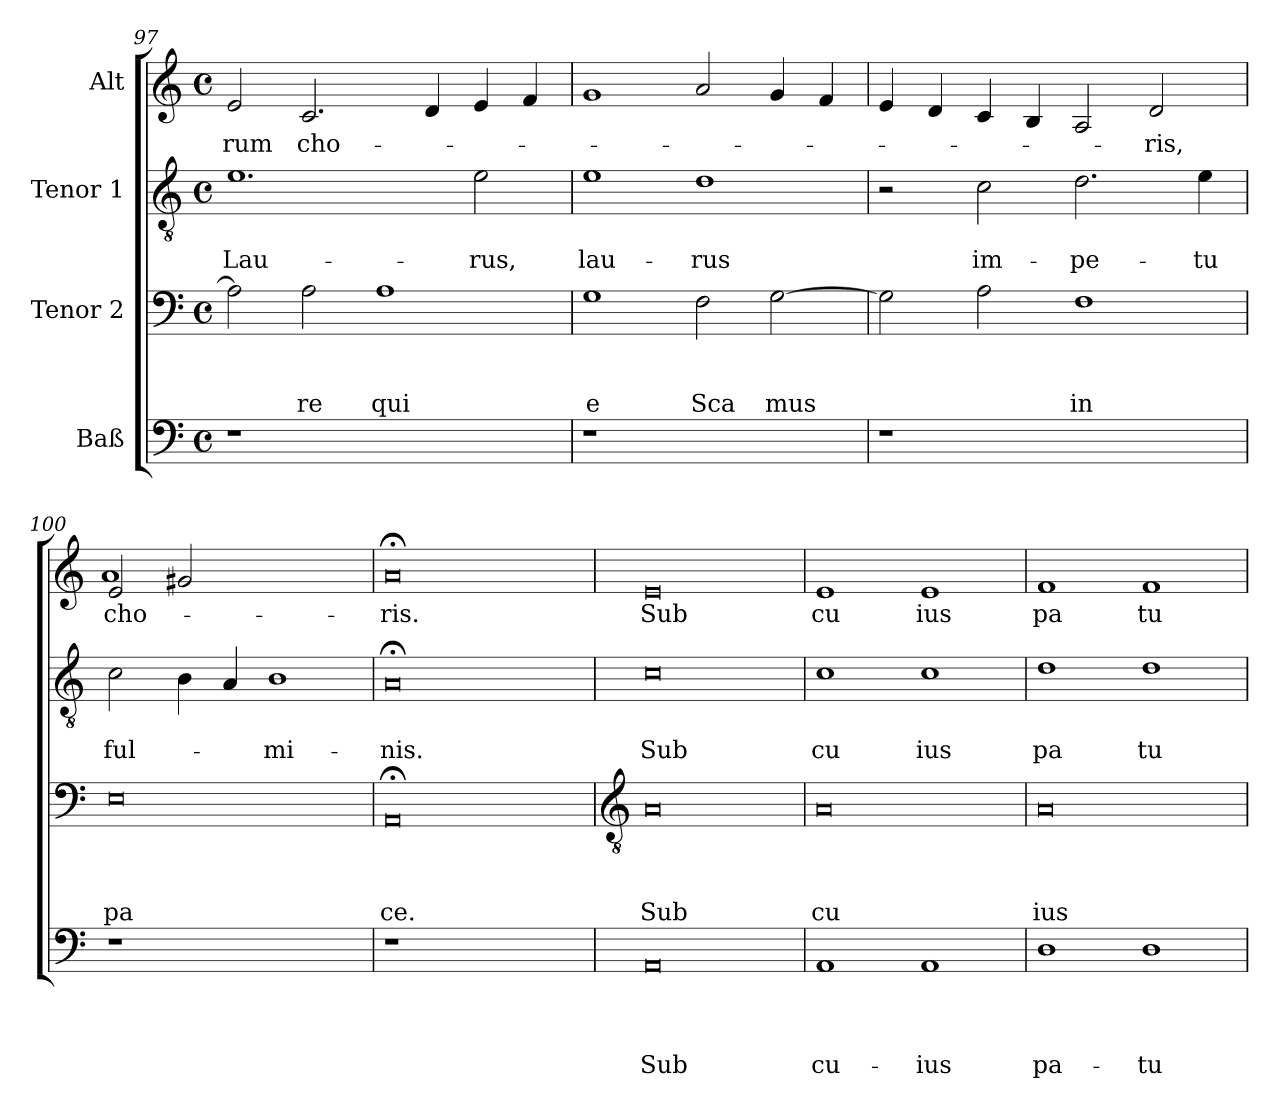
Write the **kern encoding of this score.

**kern	**text	**text	**text	**text	**kern	**text	**text	**text	**kern	**text	**text	**kern	**text
*part4	*part4	*part4	*part4	*part4	*part3	*part3	*part3	*part3	*part2	*part2	*part2	*part1	*part1
*staff4	*staff4	*staff4	*staff4	*staff4	*staff3	*staff3	*staff3	*staff3	*staff2	*staff2	*staff2	*staff1	*staff1
*I"Baß	*	*	*	*	*I"Tenor 2	*	*	*	*I"Tenor 1	*	*	*I"Alt	*
*clefF4	*	*	*	*	*clefF4	*	*	*	*clefGv2	*	*	*clefG2	*
*k[]	*	*	*	*	*k[]	*	*	*	*k[]	*	*	*k[]	*
*C:	*	*	*	*	*C:	*	*	*	*C:	*	*	*C:	*
*M4/4	*	*	*	*	*M4/4	*	*	*	*M4/4	*	*	*M4/4	*
*met(c)	*	*	*	*	*met(c)	*	*	*	*met(c)	*	*	*met(c)	*
=97	=97	=97	=97	=97	=97	=97	=97	=97	=97	=97	=97	=97	=97
!	!	!	!	!	!	!	!	!	!	!	!LO:LY:b	!	!LO:LY:b
1r	.	.	.	.	2A\]	.	.	.	1.e	.	Lau-	2e/	rum
!	!	!	!	!	!	!	!	!LO:LY:b	!	!	!	!	!LO:LY:b
.	.	.	.	.	2A\	.	.	re	.	.	.	2.c/	cho-
!	!	!	!	!	!	!	!	!LO:LY:b	!	!	!	!	!
1ryy	.	.	.	.	1A	.	.	qui	.	.	.	.	.
.	.	.	.	.	.	.	.	.	.	.	.	4d/	.
!	!	!	!	!	!	!	!	!	!	!	!LO:LY:b	!	!
.	.	.	.	.	.	.	.	.	2e\	.	-rus,	4e/	.
.	.	.	.	.	.	.	.	.	.	.	.	4f/	.
=98	=98	=98	=98	=98	=98	=98	=98	=98	=98	=98	=98	=98	=98
!	!	!	!	!	!	!	!	!LO:LY:b	!	!	!LO:LY:b	!	!
1r	.	.	.	.	1G	.	.	e	1e	.	lau-	1g	.
!	!	!	!	!	!	!	!	!LO:LY:b	!	!	!LO:LY:b	!	!
1ryy	.	.	.	.	2F\	.	.	Sca	1d	.	-rus	2a/	.
!	!	!	!	!	!	!	!	!LO:LY:b	!	!	!	!	!
.	.	.	.	.	[>2G\	.	.	mus	.	.	.	4g/	.
.	.	.	.	.	.	.	.	.	.	.	.	4f/	.
=99	=99	=99	=99	=99	=99	=99	=99	=99	=99	=99	=99	=99	=99
1r	.	.	.	.	2G\]	.	.	.	2r	.	.	4e/	.
.	.	.	.	.	.	.	.	.	.	.	.	4d/	.
!	!	!	!	!	!	!	!	!	!	!	!LO:LY:b	!	!
.	.	.	.	.	2A\	.	.	.	2c\	.	im-	4c/	.
.	.	.	.	.	.	.	.	.	.	.	.	4B/	.
!	!	!	!	!	!	!	!	!LO:LY:b	!	!	!LO:LY:b	!	!
1ryy	.	.	.	.	1F	.	.	in	2.d\	.	-pe-	2A/	.
!	!	!	!	!	!	!	!	!	!	!	!	!	!LO:LY:b
.	.	.	.	.	.	.	.	.	.	.	.	2d/	-ris,
!	!	!	!	!	!	!	!	!	!	!	!LO:LY:b	!	!
.	.	.	.	.	.	.	.	.	4e\	.	-tu	.	.
=100	=100	=100	=100	=100	=100	=100	=100	=100	=100	=100	=100	=100	=100
!	!	!	!	!	!	!	!	!	!	!	!	!LO:TX:a:t=10o	!
!	!	!	!	!	!	!	!	!LO:LY:b	!	!	!LO:LY:b	!	!LO:LY:b
*	*	*	*	*	*	*	*	*	*	*	*	*^	*
1r	.	.	.	.	0E	.	.	pa	2c\	.	ful-	2e/	1a	cho-
.	.	.	.	.	.	.	.	.	4B\	.	.	2g#/	.	.
.	.	.	.	.	.	.	.	.	4A/	.	.	.	.	.
!	!	!	!	!	!	!	!	!	!	!	!LO:LY:b	!	!	!
1ryy	.	.	.	.	.	.	.	.	1B	.	-mi-	1ryy	1ryy	.
=101	=101	=101	=101	=101	=101	=101	=101	=101	=101	=101	=101	=101	=101	=101
!	!	!	!	!	!	!	!	!LO:LY:b	!	!	!LO:LY:b	!	!	!LO:LY:b
*	*	*	*	*	*	*	*	*	*	*	*	*v	*v	*
1r	.	.	.	.	0AA;	.	.	ce.	0A;	.	-nis.	0a;	-ris.
1ryy	.	.	.	.	.	.	.	.	.	.	.	.	.
!!LO:PB:g=z
=102	=102	=102	=102	=102	=102	=102	=102	=102	=102	=102	=102	=102	=102
*	*	*	*	*	*clefGv2	*	*	*	*	*	*	*	*
!	!	!	!	!LO:LY:b	!	!	!	!LO:LY:b	!	!	!LO:LY:b	!	!LO:LY:b
0AA	.	.	.	Sub	0A	.	.	Sub	0c	.	Sub	0e	Sub
=103	=103	=103	=103	=103	=103	=103	=103	=103	=103	=103	=103	=103	=103
!	!	!	!	!LO:LY:b	!	!	!	!LO:LY:b	!	!	!LO:LY:b	!	!LO:LY:b
1AA	.	.	.	cu-	0A	.	.	cu	1c	.	cu	1e	cu
!	!	!	!	!LO:LY:b	!	!	!	!	!	!	!LO:LY:b	!	!LO:LY:b
1AA	.	.	.	-ius	.	.	.	.	1c	.	ius	1e	ius
=104	=104	=104	=104	=104	=104	=104	=104	=104	=104	=104	=104	=104	=104
!	!	!	!	!LO:LY:b	!	!	!	!LO:LY:b	!	!	!LO:LY:b	!	!LO:LY:b
1D	.	.	.	pa-	0A	.	.	ius	1d	.	pa	1f	pa
!	!	!	!	!LO:LY:b	!	!	!	!	!	!	!LO:LY:b	!	!LO:LY:b
1D	.	.	.	-tu-	.	.	.	.	1d	.	tu	1f	tu
=	=	=	=	=	=	=	=	=	=	=	=	=	=
*-	*-	*-	*-	*-	*-	*-	*-	*-	*-	*-	*-	*-	*-
